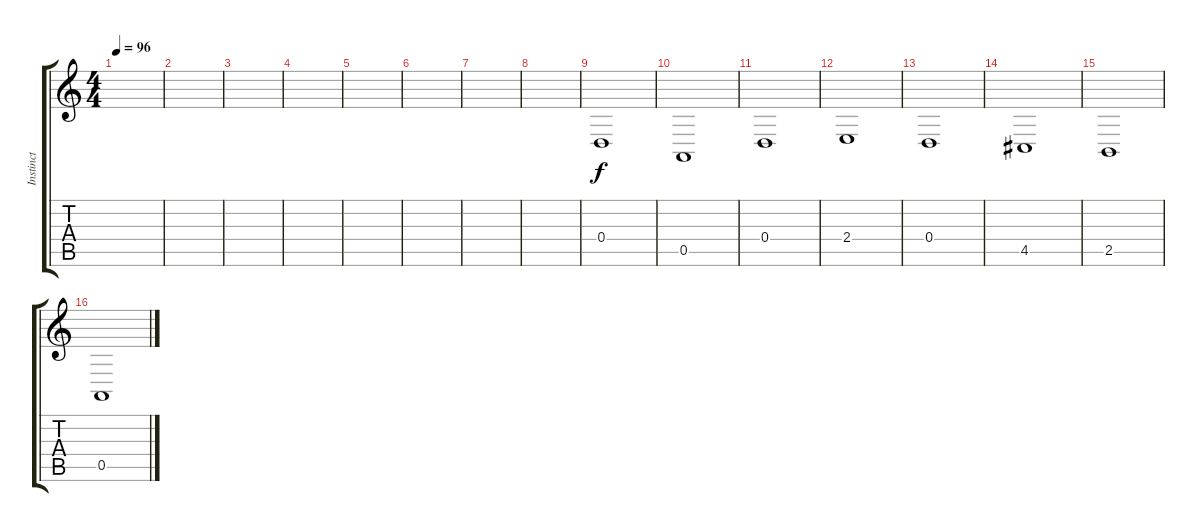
\track ("Instinct" "Instinct") {instrument viola}
\staff {score tabs}
\tuning (E4 B3 G3 D3 A2 E2) {hide}
\ts (4 4)
\tempo 96
\clef g2
\ks c
|
|
|
|
|
|
|
|
0.4.1 |
0.5.1 |
0.4.1 |
2.4.1 |
0.4.1 |
4.5.1 |
2.5.1 |
0.5.1
